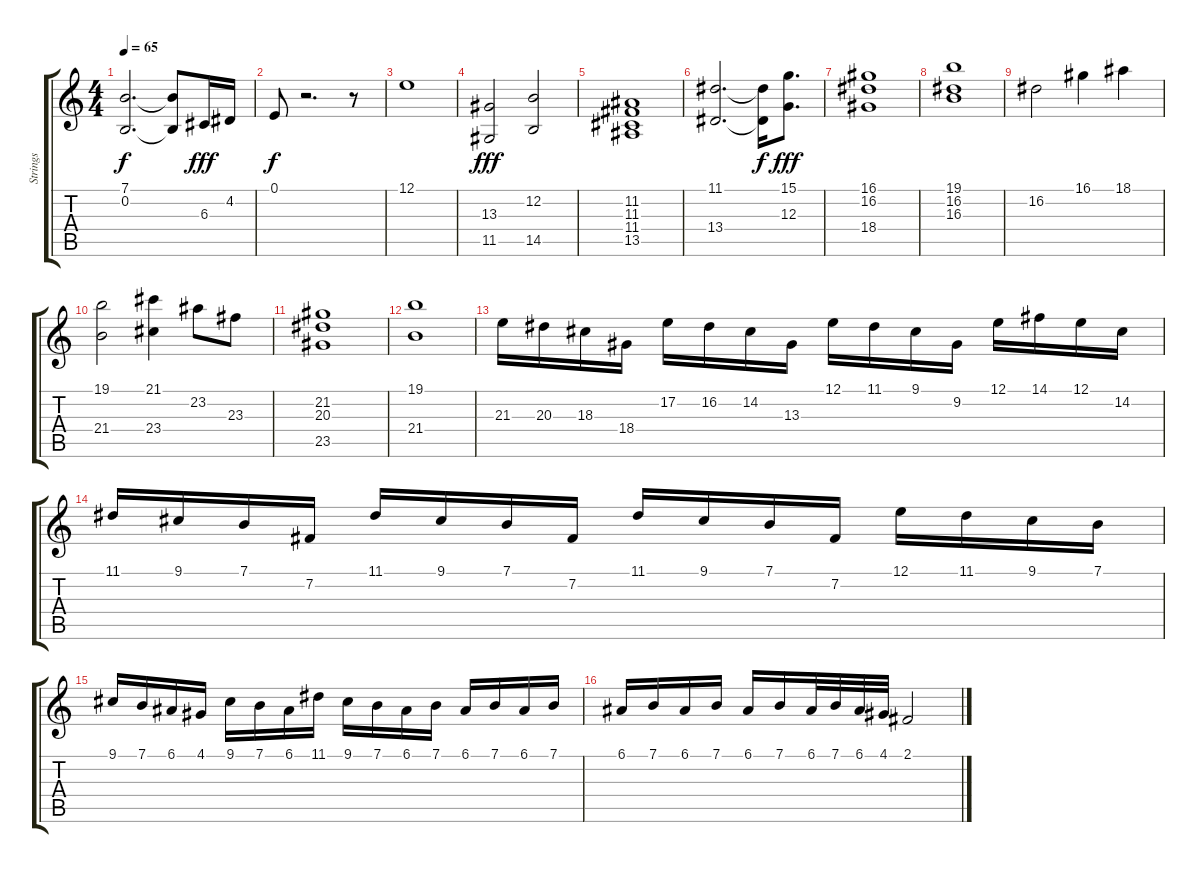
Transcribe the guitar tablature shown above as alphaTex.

\track ("Strings" "Strings") {instrument stringensemble1}
\staff {score tabs}
\tuning (E4 B3 G3 D3 A2 E2) {hide}
\ts (4 4)
\tempo 65
\clef g2
\ks c
(7.1{t} 0.2{t}).2{d dy f} (7.1{t} 0.2{t}).8 6.3.16{dy fff} 4.2.16 |
0.1.8{dy f} r.2{d} r.8 |
12.1.1 |
(13.3 11.5).2{dy fff} (12.2 14.5).2 |
(11.2 11.3 11.4 13.5).1 |
(11.1 13.4).2{d} (11.1{t} 13.4{t}).16{dy f} (15.1 12.3).8{d dy fff} |
(16.1 16.2 18.4).1 |
(19.1 16.2 16.3).1 |
16.2.2 16.1.4 18.1.4 |
(19.1 21.4).2 (21.1 23.4).4 23.2.8 23.3.8 |
(21.2 20.3 23.5).1 |
(19.1 21.4).1 |
21.3.16 20.3.16 18.3.16 18.4.16 17.2.16 16.2.16 14.2.16 13.3.16 12.1.16 11.1.16 9.1.16 9.2.16 12.1.16 14.1.16 12.1.16 14.2.16 |
11.1.16 9.1.16 7.1.16 7.2.16 11.1.16 9.1.16 7.1.16 7.2.16 11.1.16 9.1.16 7.1.16 7.2.16 12.1.16 11.1.16 9.1.16 7.1.16 |
9.1.16 7.1.16 6.1.16 4.1.16 9.1.16 7.1.16 6.1.16 11.1.16 9.1.16 7.1.16 6.1.16 7.1.16 6.1.16 7.1.16 6.1.16 7.1.16 |
6.1.16{volume 11} 7.1.16{volume 13} 6.1.16{volume 14} 7.1.16{volume 16} 6.1.16 7.1.16 6.1.32 7.1.32 6.1.32 4.1.32 2.1.2
